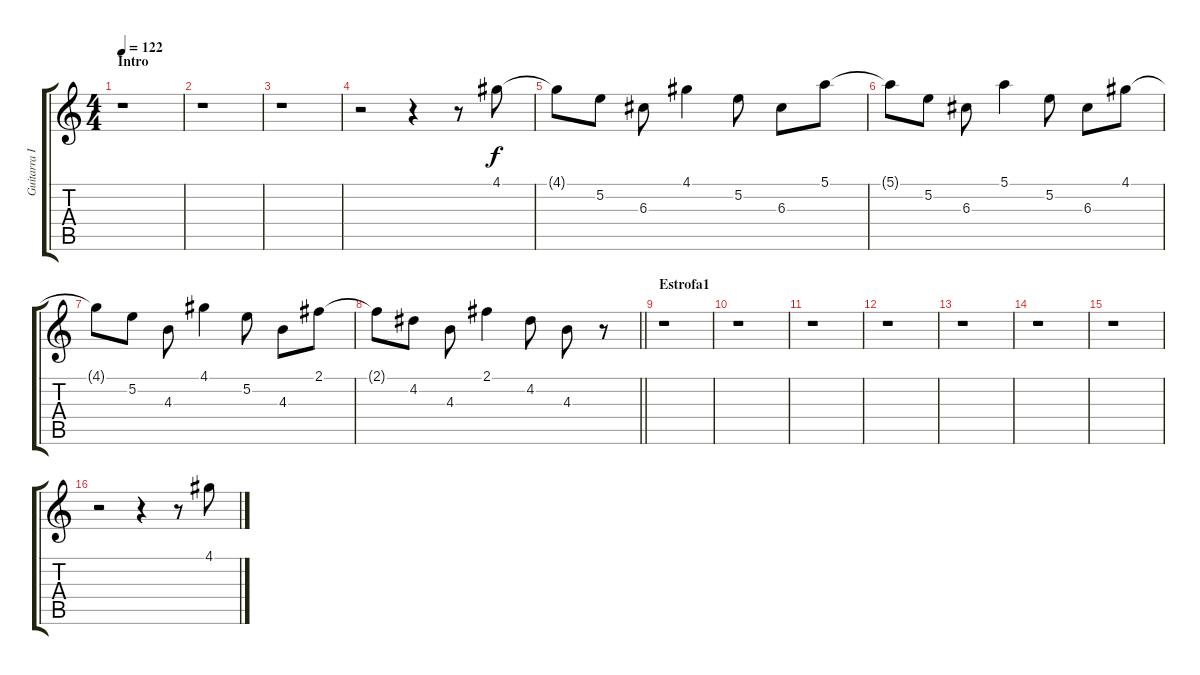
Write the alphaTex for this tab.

\track ("Guitarra III" "Guitarra I") {instrument acousticguitarsteel}
\staff {score tabs}
\tuning (E4 B3 G3 D3 A2 E2) {hide}
\ts (4 4)
\section ("" "Intro")
\tempo 122
\clef g2
\ks c
r.1{dy f instrument acousticguitarsteel} |
r.1 |
r.1 |
r.2 r.4 r.8 4.1.8 |
4.1{t}.8 5.2.8 6.3.8 4.1.4 5.2.8 6.3.8 5.1.8 |
5.1{t}.8 5.2.8 6.3.8 5.1.4 5.2.8 6.3.8 4.1.8 |
4.1{t}.8 5.2.8 4.3.8 4.1.4 5.2.8 4.3.8 2.1.8 |
\barLineRight lightlight
2.1{t}.8 4.2.8 4.3.8 2.1.4 4.2.8 4.3.8 r.8 |
\section ("" "Estrofa1")
r.1 |
r.1 |
r.1 |
r.1 |
r.1 |
r.1 |
r.1 |
r.2 r.4 r.8 4.1.8
